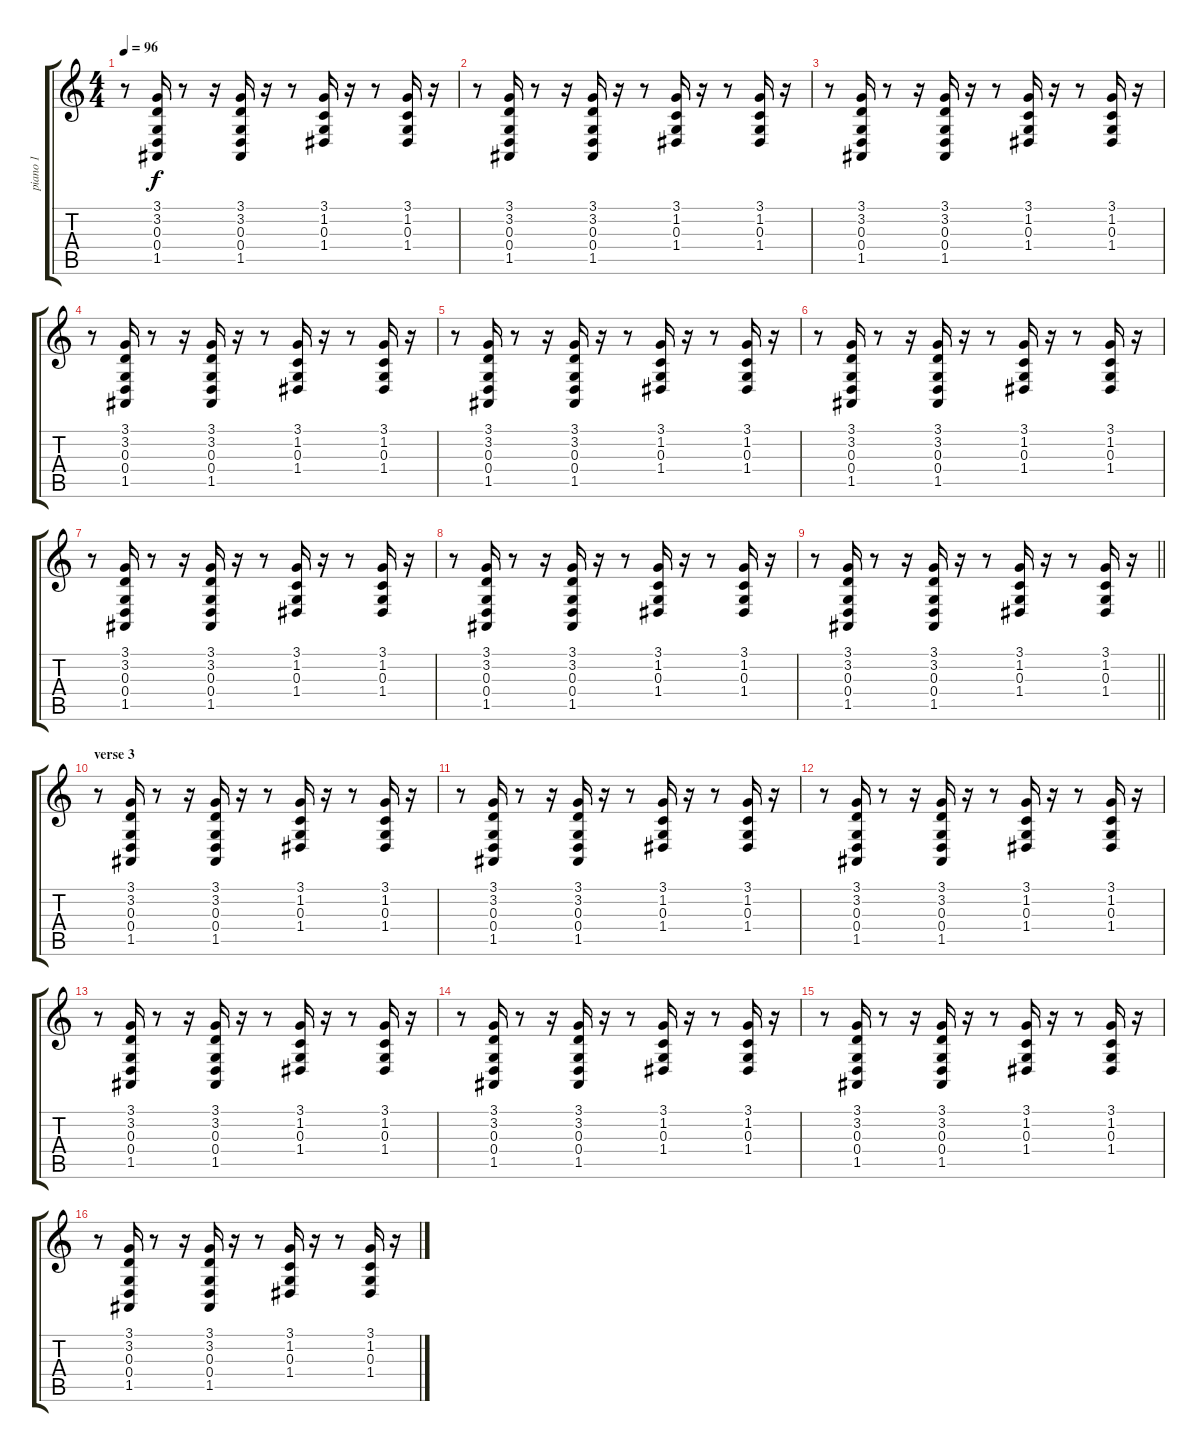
\track ("piano 1" "piano 1") {instrument acousticgrandpiano}
\staff {score tabs}
\tuning (E4 B3 G3 D3 A2 E2) {hide}
\ts (4 4)
\tempo 96
\clef g2
\ks c
r.8{dy f} (3.1 3.2 0.3 0.4 1.5).16 r.8 r.16 (3.1 3.2 0.3 0.4 1.5).16 r.16 r.8 (3.1 1.2 0.3 1.4).16 r.16 r.8 (3.1 1.2 0.3 1.4).16 r.16 |
r.8 (3.1 3.2 0.3 0.4 1.5).16 r.8 r.16 (3.1 3.2 0.3 0.4 1.5).16 r.16 r.8 (3.1 1.2 0.3 1.4).16 r.16 r.8 (3.1 1.2 0.3 1.4).16 r.16 |
r.8 (3.1 3.2 0.3 0.4 1.5).16 r.8 r.16 (3.1 3.2 0.3 0.4 1.5).16 r.16 r.8 (3.1 1.2 0.3 1.4).16 r.16 r.8 (3.1 1.2 0.3 1.4).16 r.16 |
r.8 (3.1 3.2 0.3 0.4 1.5).16 r.8 r.16 (3.1 3.2 0.3 0.4 1.5).16 r.16 r.8 (3.1 1.2 0.3 1.4).16 r.16 r.8 (3.1 1.2 0.3 1.4).16 r.16 |
r.8 (3.1 3.2 0.3 0.4 1.5).16 r.8 r.16 (3.1 3.2 0.3 0.4 1.5).16 r.16 r.8 (3.1 1.2 0.3 1.4).16 r.16 r.8 (3.1 1.2 0.3 1.4).16 r.16 |
r.8 (3.1 3.2 0.3 0.4 1.5).16 r.8 r.16 (3.1 3.2 0.3 0.4 1.5).16 r.16 r.8 (3.1 1.2 0.3 1.4).16 r.16 r.8 (3.1 1.2 0.3 1.4).16 r.16 |
r.8 (3.1 3.2 0.3 0.4 1.5).16 r.8 r.16 (3.1 3.2 0.3 0.4 1.5).16 r.16 r.8 (3.1 1.2 0.3 1.4).16 r.16 r.8 (3.1 1.2 0.3 1.4).16 r.16 |
r.8 (3.1 3.2 0.3 0.4 1.5).16 r.8 r.16 (3.1 3.2 0.3 0.4 1.5).16 r.16 r.8 (3.1 1.2 0.3 1.4).16 r.16 r.8 (3.1 1.2 0.3 1.4).16 r.16 |
\barLineRight lightlight
r.8 (3.1 3.2 0.3 0.4 1.5).16 r.8 r.16 (3.1 3.2 0.3 0.4 1.5).16 r.16 r.8 (3.1 1.2 0.3 1.4).16 r.16 r.8 (3.1 1.2 0.3 1.4).16 r.16 |
\section ("" "verse 3")
r.8 (3.1 3.2 0.3 0.4 1.5).16 r.8 r.16 (3.1 3.2 0.3 0.4 1.5).16 r.16 r.8 (3.1 1.2 0.3 1.4).16 r.16 r.8 (3.1 1.2 0.3 1.4).16 r.16 |
r.8 (3.1 3.2 0.3 0.4 1.5).16 r.8 r.16 (3.1 3.2 0.3 0.4 1.5).16 r.16 r.8 (3.1 1.2 0.3 1.4).16 r.16 r.8 (3.1 1.2 0.3 1.4).16 r.16 |
r.8 (3.1 3.2 0.3 0.4 1.5).16 r.8 r.16 (3.1 3.2 0.3 0.4 1.5).16 r.16 r.8 (3.1 1.2 0.3 1.4).16 r.16 r.8 (3.1 1.2 0.3 1.4).16 r.16 |
r.8 (3.1 3.2 0.3 0.4 1.5).16 r.8 r.16 (3.1 3.2 0.3 0.4 1.5).16 r.16 r.8 (3.1 1.2 0.3 1.4).16 r.16 r.8 (3.1 1.2 0.3 1.4).16 r.16 |
r.8 (3.1 3.2 0.3 0.4 1.5).16 r.8 r.16 (3.1 3.2 0.3 0.4 1.5).16 r.16 r.8 (3.1 1.2 0.3 1.4).16 r.16 r.8 (3.1 1.2 0.3 1.4).16 r.16 |
r.8 (3.1 3.2 0.3 0.4 1.5).16 r.8 r.16 (3.1 3.2 0.3 0.4 1.5).16 r.16 r.8 (3.1 1.2 0.3 1.4).16 r.16 r.8 (3.1 1.2 0.3 1.4).16 r.16 |
r.8 (3.1 3.2 0.3 0.4 1.5).16 r.8 r.16 (3.1 3.2 0.3 0.4 1.5).16 r.16 r.8 (3.1 1.2 0.3 1.4).16 r.16 r.8 (3.1 1.2 0.3 1.4).16 r.16
